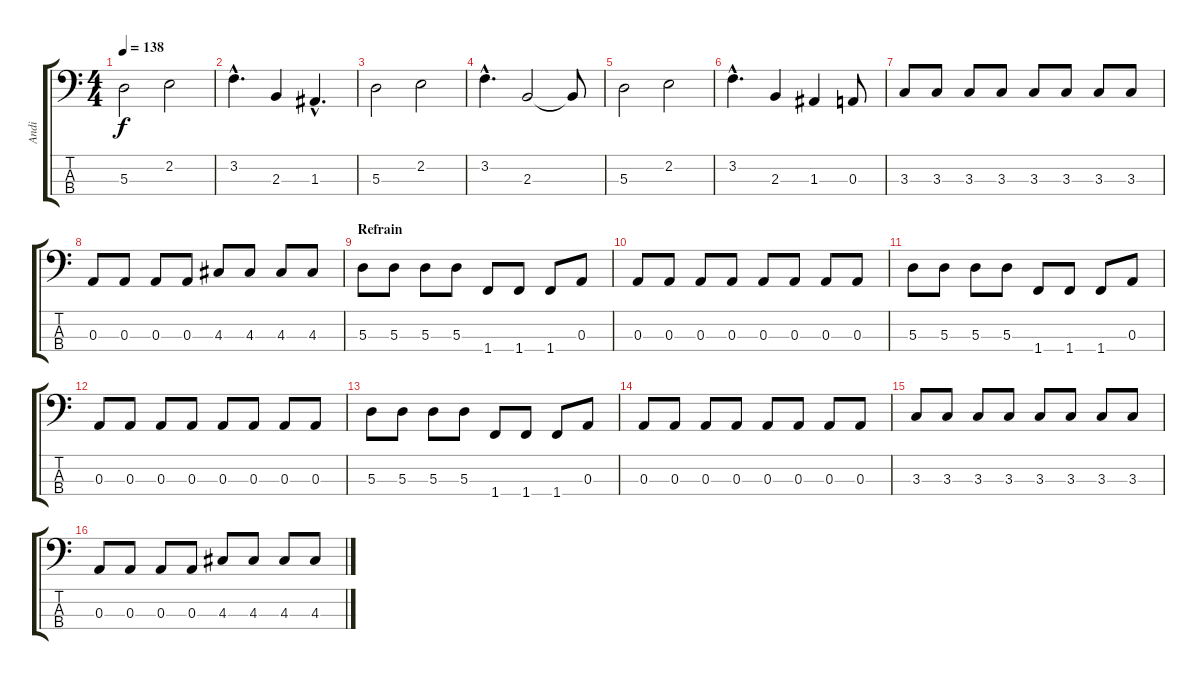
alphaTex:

\track ("Andi" "Andi") {instrument electricbasspick}
\staff {score tabs}
\tuning (G2 D2 A1 E1) {hide}
\ts (4 4)
\tempo 138
\clef f4
\ks c
5.3.2{dy f} 2.2.2 |
3.2{hac}.4{d} 2.3.4 1.3{hac}.4{d} |
5.3.2 2.2.2 |
3.2{hac}.4{d} 2.3.2 2.3{t}.8 |
5.3.2 2.2.2 |
3.2{hac}.4{d} 2.3.4 1.3.4 0.3.8 |
3.3.8 3.3.8 3.3.8 3.3.8 3.3.8 3.3.8 3.3.8 3.3.8 |
0.3.8 0.3.8 0.3.8 0.3.8 4.3.8 4.3.8 4.3.8 4.3.8 |
\section ("" "Refrain")
5.3.8 5.3.8 5.3.8 5.3.8 1.4.8 1.4.8 1.4.8 0.3.8 |
0.3.8 0.3.8 0.3.8 0.3.8 0.3.8 0.3.8 0.3.8 0.3.8 |
5.3.8 5.3.8 5.3.8 5.3.8 1.4.8 1.4.8 1.4.8 0.3.8 |
0.3.8 0.3.8 0.3.8 0.3.8 0.3.8 0.3.8 0.3.8 0.3.8 |
5.3.8 5.3.8 5.3.8 5.3.8 1.4.8 1.4.8 1.4.8 0.3.8 |
0.3.8 0.3.8 0.3.8 0.3.8 0.3.8 0.3.8 0.3.8 0.3.8 |
3.3.8 3.3.8 3.3.8 3.3.8 3.3.8 3.3.8 3.3.8 3.3.8 |
0.3.8 0.3.8 0.3.8 0.3.8 4.3.8 4.3.8 4.3.8 4.3.8
